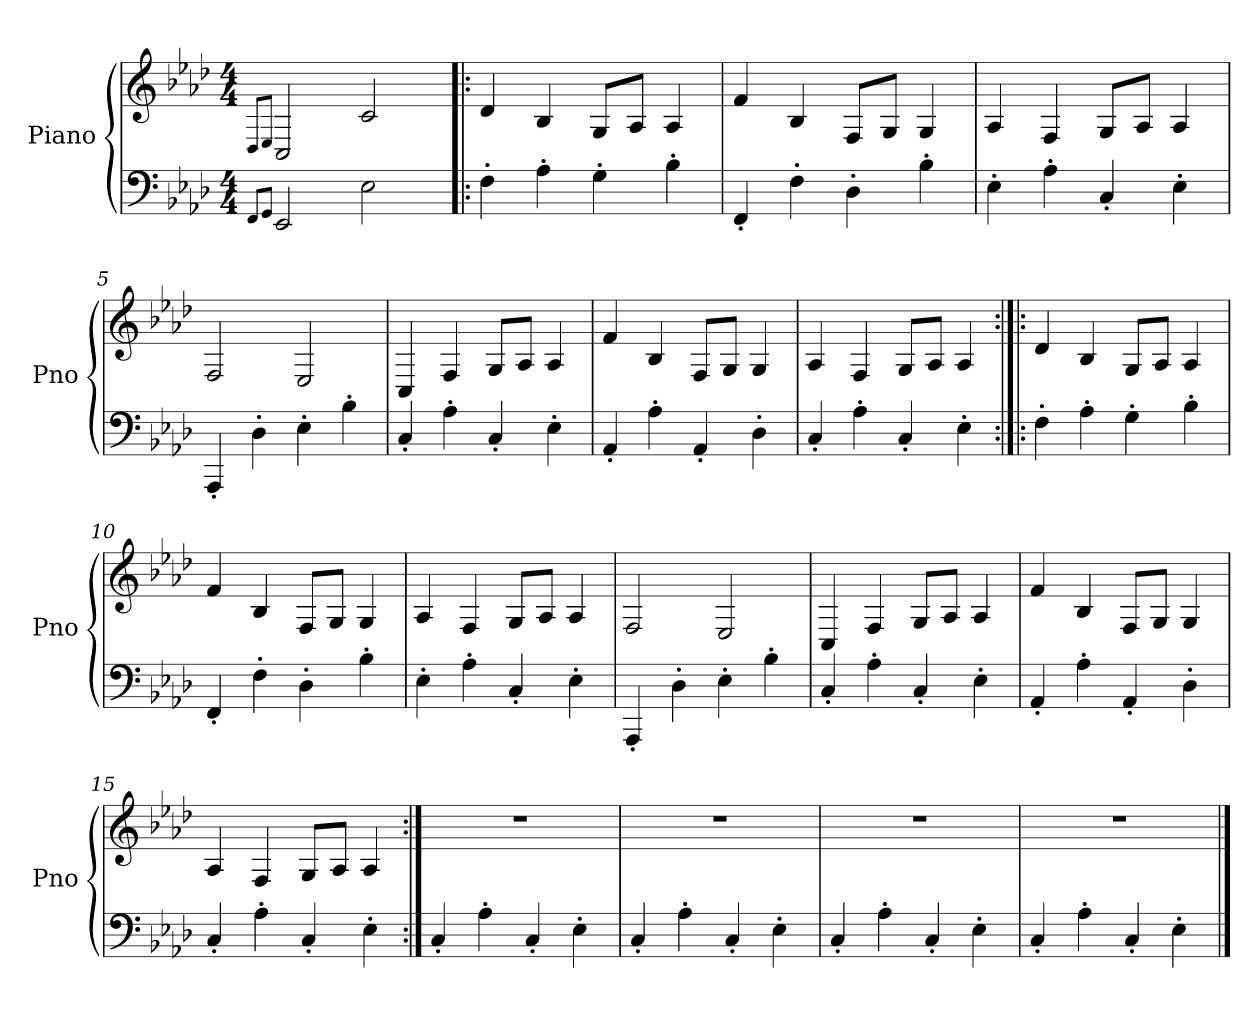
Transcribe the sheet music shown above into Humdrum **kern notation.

**kern	**kern
*part1	*part1
*staff2	*staff1
*I"Piano	*
*I'Pno	*
*clefF4	*clefG2
*k[b-e-a-d-]	*k[b-e-a-d-]
*M4/4	*M4/4
=1	=1
8qFF/L	8qD-/L
8qGG/J	8qE-/J
2EE-/	2C/
2E-\	2c/
=2!|:	=2!|:
4F'\	4d-/
4A-'\	4B-/
4G'\	8G/L
.	8A-/J
4B-'\	4A-/
=3	=3
4FF'/	4f/
4F'\	4B-/
4D-'\	8F/L
.	8G/J
4B-'\	4G/
=4	=4
4E-'\	4A-/
4A-'\	4F/
4C'/	8G/L
.	8A-/J
4E-'\	4A-/
=5	=5
4AAA-'/	2F/
4D-'\	.
4E-'\	2E-/
4B-'\	.
=6	=6
4C'/	4C/
4A-'\	4F/
4C'/	8G/L
.	8A-/J
4E-'\	4A-/
!!LO:LB:g=z
=7	=7
4AA-'/	4f/
4A-'\	4B-/
4AA-'/	8F/L
.	8G/J
4D-'\	4G/
=8	=8
4C'/	4A-/
4A-'\	4F/
4C'/	8G/L
.	8A-/J
4E-'\	4A-/
=9:|!|:	=9:|!|:
4F'\	4d-/
4A-'\	4B-/
4G'\	8G/L
.	8A-/J
4B-'\	4A-/
=10	=10
4FF'/	4f/
4F'\	4B-/
4D-'\	8F/L
.	8G/J
4B-'\	4G/
=11	=11
4E-'\	4A-/
4A-'\	4F/
4C'/	8G/L
.	8A-/J
4E-'\	4A-/
=12	=12
4AAA-'/	2F/
4D-'\	.
4E-'\	2E-/
4B-'\	.
!!LO:LB:g=z
=13	=13
4C'/	4C/
4A-'\	4F/
4C'/	8G/L
.	8A-/J
4E-'\	4A-/
=14	=14
4AA-'/	4f/
4A-'\	4B-/
4AA-'/	8F/L
.	8G/J
4D-'\	4G/
=15	=15
4C'/	4A-/
4A-'\	4F/
4C'/	8G/L
.	8A-/J
4E-'\	4A-/
=16:|!	=16:|!
4C'/	1r
4A-'\	.
4C'/	.
4E-'\	.
=17	=17
4C'/	1r
4A-'\	.
4C'/	.
4E-'\	.
=18	=18
4C'/	1r
4A-'\	.
4C'/	.
4E-'\	.
=19	=19
4C'/	1r
4A-'\	.
4C'/	.
4E-'\	.
==	==
*-	*-
